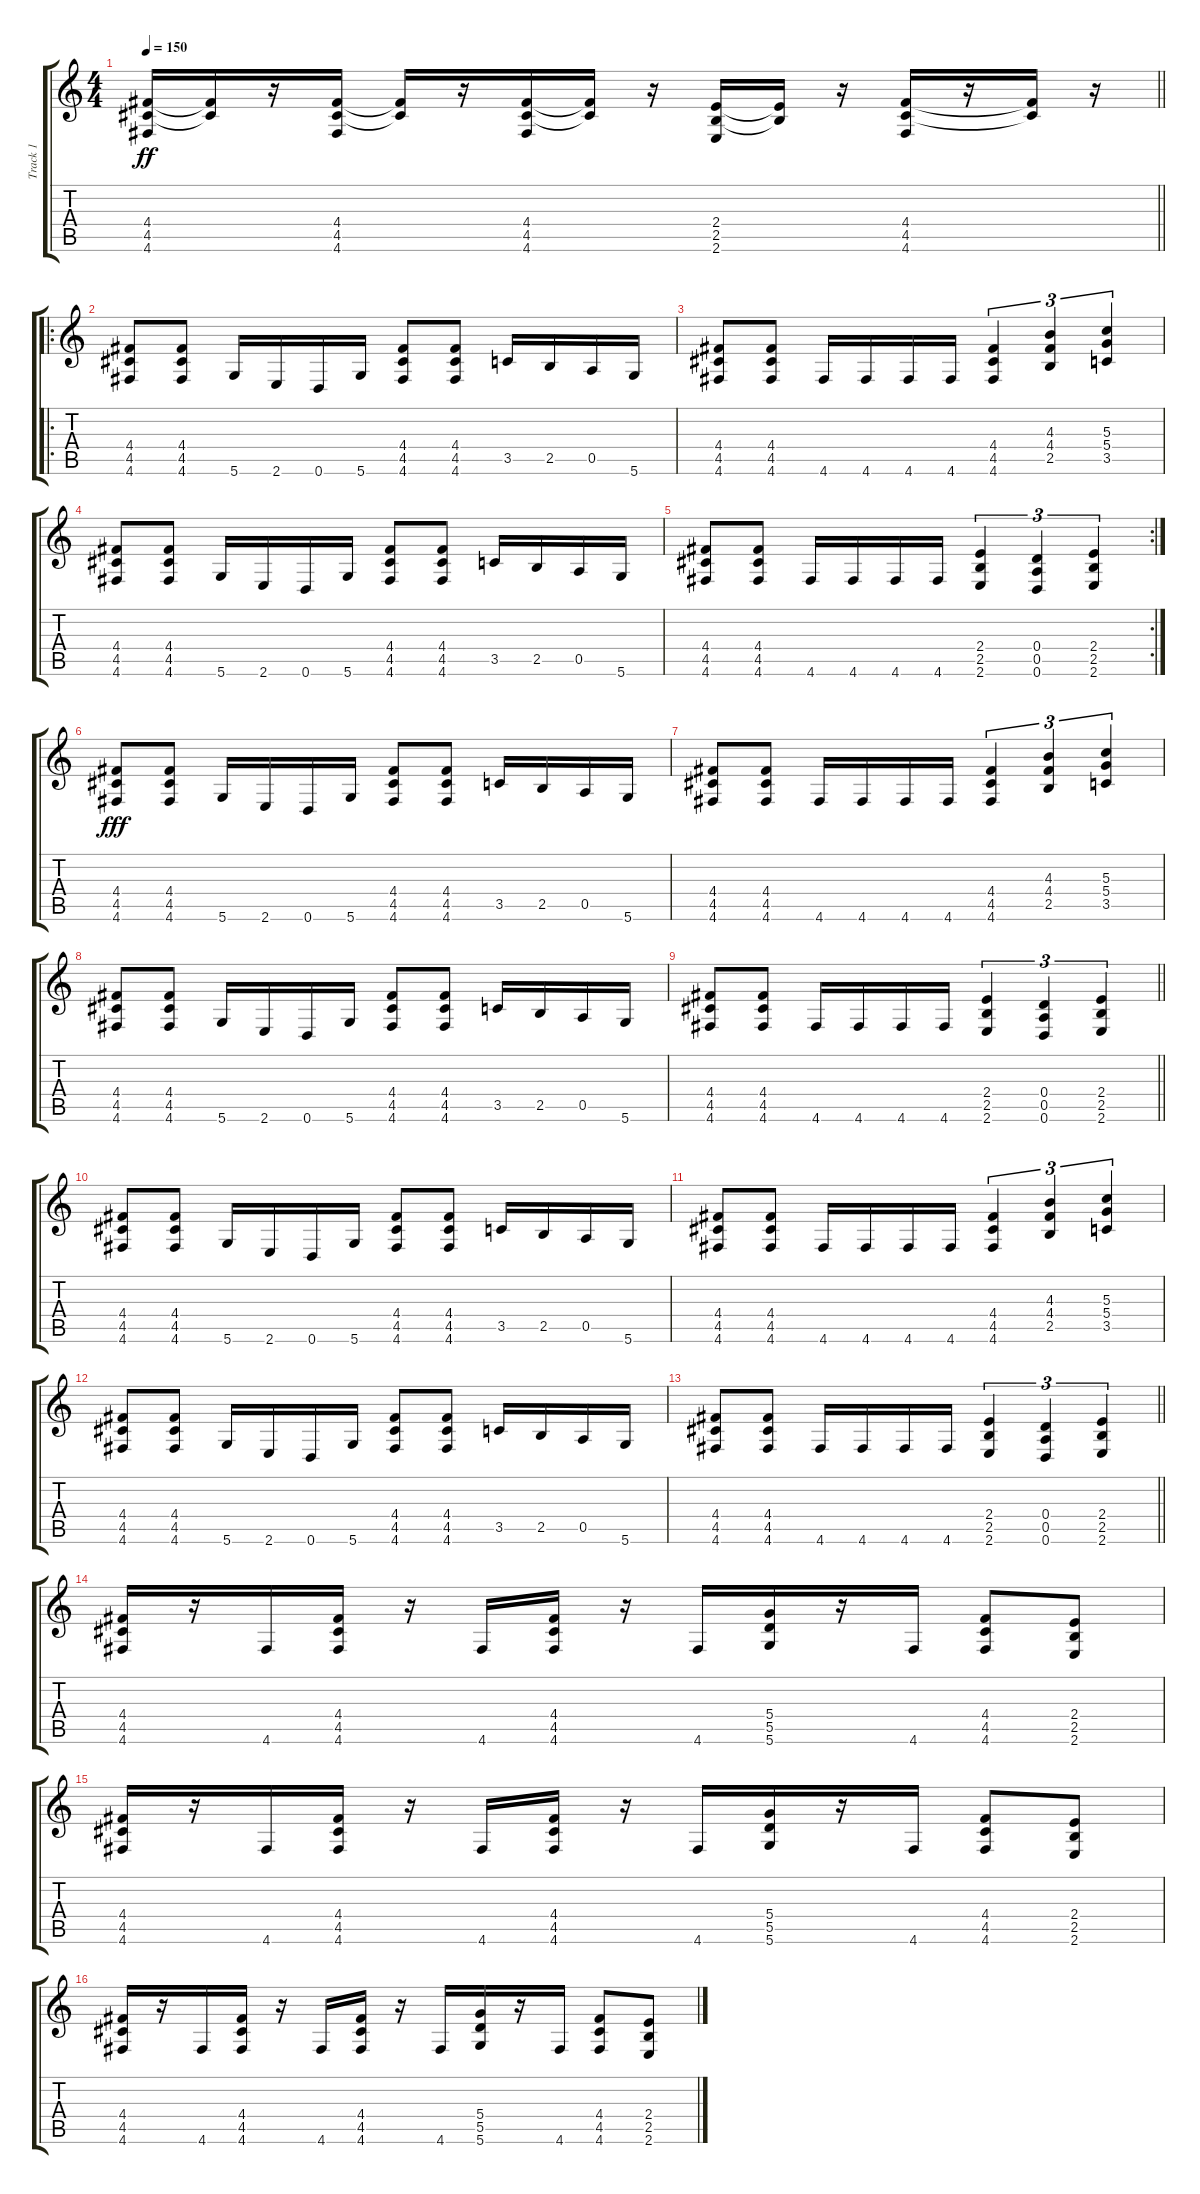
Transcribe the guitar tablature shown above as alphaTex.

\track ("Track 1" "Track 1") {instrument distortionguitar}
\staff {score tabs}
\tuning (E4 B3 G3 D3 A2 D2) {hide}
\ts (4 4)
\tempo 150
\clef g2
\barLineRight lightlight
\ks c
(4.4 4.5 4.6).16{dy ff} (4.4{t} 4.5{t}).16 r.16 (4.4 4.5 4.6).16 (4.4{t} 4.5{t}).16 r.16 (4.4 4.5 4.6).16 (4.4{t} 4.5{t}).16 r.16 (2.4 2.5 2.6).16 (2.4{t} 2.5{t}).16 r.16 (4.4 4.5 4.6).16 r.16 (4.4{t} 4.5{t}).16 r.16 |
\ro
\section ("" "")
(4.4 4.5 4.6).8 (4.4 4.5 4.6).8 5.6.16 2.6.16 0.6.16 5.6.16 (4.4 4.5 4.6).8 (4.4 4.5 4.6).8 3.5.16 2.5.16 0.5.16 5.6.16 |
(4.4 4.5 4.6).8 (4.4 4.5 4.6).8 4.6.16 4.6.16 4.6.16 4.6.16 (4.4 4.5 4.6).4{tu (3 2)} (4.3 4.4 2.5).4{tu (3 2)} (5.3 5.4 3.5).4{tu (3 2)} |
(4.4 4.5 4.6).8 (4.4 4.5 4.6).8 5.6.16 2.6.16 0.6.16 5.6.16 (4.4 4.5 4.6).8 (4.4 4.5 4.6).8 3.5.16 2.5.16 0.5.16 5.6.16 |
\rc 2
(4.4 4.5 4.6).8 (4.4 4.5 4.6).8 4.6.16 4.6.16 4.6.16 4.6.16 (2.4 2.5 2.6).4{tu (3 2)} (0.4 0.5 0.6).4{tu (3 2)} (2.4 2.5 2.6).4{tu (3 2)} |
(4.4 4.5 4.6).8{dy fff} (4.4 4.5 4.6).8 5.6.16 2.6.16 0.6.16 5.6.16 (4.4 4.5 4.6).8 (4.4 4.5 4.6).8 3.5.16 2.5.16 0.5.16 5.6.16 |
(4.4 4.5 4.6).8 (4.4 4.5 4.6).8 4.6.16 4.6.16 4.6.16 4.6.16 (4.4 4.5 4.6).4{tu (3 2)} (4.3 4.4 2.5).4{tu (3 2)} (5.3 5.4 3.5).4{tu (3 2)} |
(4.4 4.5 4.6).8 (4.4 4.5 4.6).8 5.6.16 2.6.16 0.6.16 5.6.16 (4.4 4.5 4.6).8 (4.4 4.5 4.6).8 3.5.16 2.5.16 0.5.16 5.6.16 |
\barLineRight lightlight
(4.4 4.5 4.6).8 (4.4 4.5 4.6).8 4.6.16 4.6.16 4.6.16 4.6.16 (2.4 2.5 2.6).4{tu (3 2)} (0.4 0.5 0.6).4{tu (3 2)} (2.4 2.5 2.6).4{tu (3 2)} |
(4.4 4.5 4.6).8 (4.4 4.5 4.6).8 5.6.16 2.6.16 0.6.16 5.6.16 (4.4 4.5 4.6).8 (4.4 4.5 4.6).8 3.5.16 2.5.16 0.5.16 5.6.16 |
(4.4 4.5 4.6).8 (4.4 4.5 4.6).8 4.6.16 4.6.16 4.6.16 4.6.16 (4.4 4.5 4.6).4{tu (3 2)} (4.3 4.4 2.5).4{tu (3 2)} (5.3 5.4 3.5).4{tu (3 2)} |
(4.4 4.5 4.6).8 (4.4 4.5 4.6).8 5.6.16 2.6.16 0.6.16 5.6.16 (4.4 4.5 4.6).8 (4.4 4.5 4.6).8 3.5.16 2.5.16 0.5.16 5.6.16 |
\barLineRight lightlight
(4.4 4.5 4.6).8 (4.4 4.5 4.6).8 4.6.16 4.6.16 4.6.16 4.6.16 (2.4 2.5 2.6).4{tu (3 2)} (0.4 0.5 0.6).4{tu (3 2)} (2.4 2.5 2.6).4{tu (3 2)} |
(4.4 4.5 4.6).16 r.16 4.6.16 (4.4 4.5 4.6).16 r.16 4.6.16 (4.4 4.5 4.6).16 r.16 4.6.16 (5.4 5.5 5.6).16 r.16 4.6.16 (4.4 4.5 4.6).8 (2.4 2.5 2.6).8 |
(4.4 4.5 4.6).16 r.16 4.6.16 (4.4 4.5 4.6).16 r.16 4.6.16 (4.4 4.5 4.6).16 r.16 4.6.16 (5.4 5.5 5.6).16 r.16 4.6.16 (4.4 4.5 4.6).8 (2.4 2.5 2.6).8 |
(4.4 4.5 4.6).16 r.16 4.6.16 (4.4 4.5 4.6).16 r.16 4.6.16 (4.4 4.5 4.6).16 r.16 4.6.16 (5.4 5.5 5.6).16 r.16 4.6.16 (4.4 4.5 4.6).8 (2.4 2.5 2.6).8
